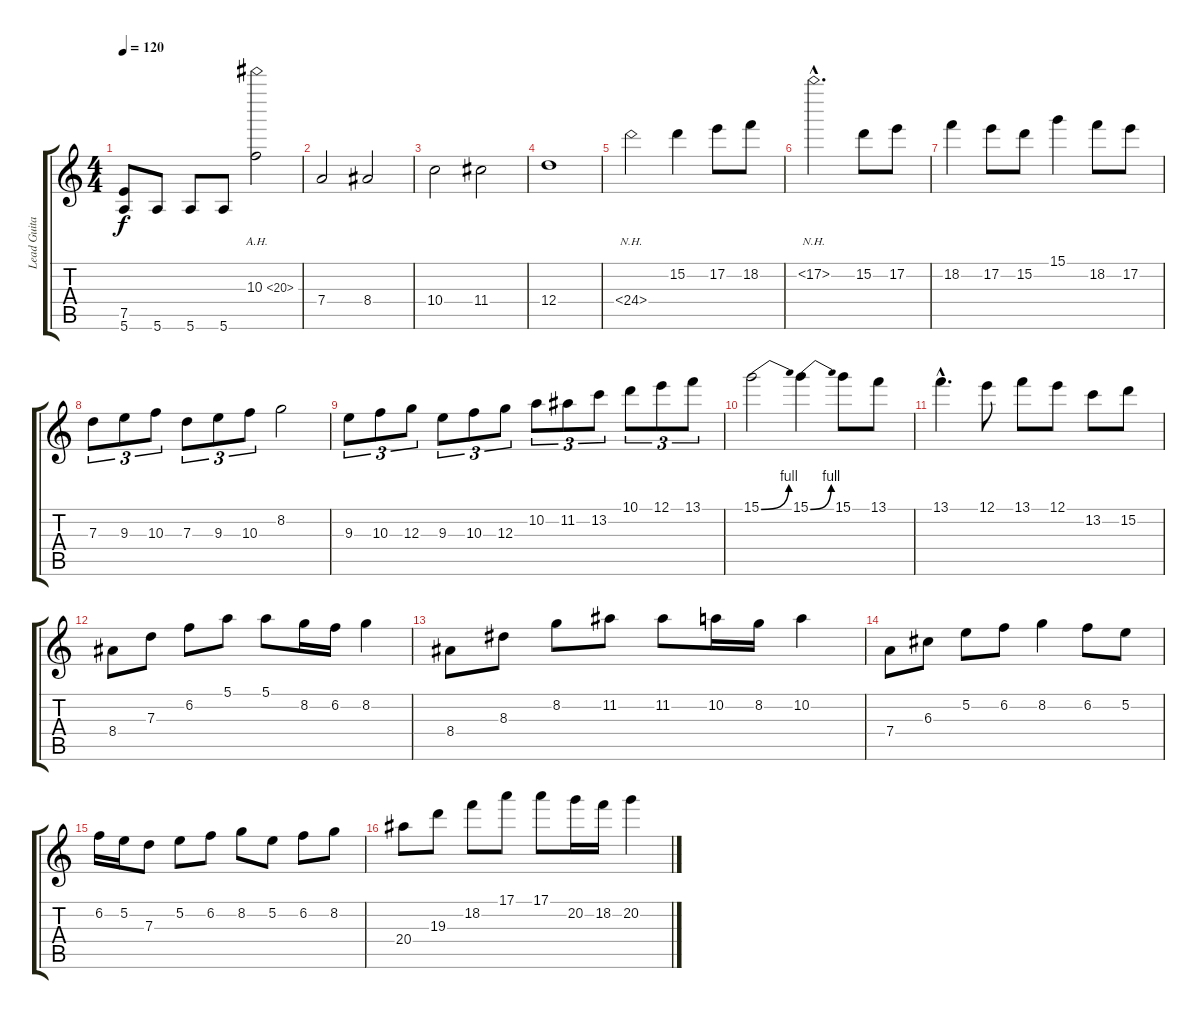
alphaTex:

\track ("Lead Guitar" "Lead Guita") {instrument distortionguitar}
\staff {score tabs}
\tuning (E4 B3 G3 D3 A2 E2) {hide}
\ts (4 4)
\tempo 120
\clef g2
\ks c
(7.5 5.6).8{dy f} 5.6.8 5.6.8 5.6.8 10.3{ah 10}.2 |
7.4.2 8.4.2 |
10.4.2 11.4.2 |
12.4.1 |
24.4{nh}.2 15.2.4 17.2.8 18.2.8 |
17.2{nh hac}.2{d} 15.2.8 17.2.8 |
18.2.4 17.2.8 15.2.8 15.1.4 18.2.8 17.2.8 |
7.3.8{tu (3 2)} 9.3.8{tu (3 2)} 10.3.8{tu (3 2)} 7.3.8{tu (3 2)} 9.3.8{tu (3 2)} 10.3.8{tu (3 2)} 8.2.2 |
9.3.8{tu (3 2)} 10.3.8{tu (3 2)} 12.3.8{tu (3 2)} 9.3.8{tu (3 2)} 10.3.8{tu (3 2)} 12.3.8{tu (3 2)} 10.2.8{tu (3 2)} 11.2.8{tu (3 2)} 13.2.8{tu (3 2)} 10.1.8{tu (3 2)} 12.1.8{tu (3 2)} 13.1.8{tu (3 2)} |
15.1{be (bend 0 0 60 4)}.2 15.1{be (bend 0 0 60 4)}.4 15.1.8 13.1.8 |
13.1{hac}.4{d} 12.1.8 13.1.8 12.1.8 13.2.8 15.2.8 |
8.4.8 7.3.8 6.2.8 5.1.8 5.1.8 8.2.16 6.2.16 8.2.4 |
8.4.8 8.3.8 8.2.8 11.2.8 11.2.8 10.2.16 8.2.16 10.2.4 |
7.4.8 6.3.8 5.2.8 6.2.8 8.2.4 6.2.8 5.2.8 |
6.2.16 5.2.16 7.3.8 5.2.8 6.2.8 8.2.8 5.2.8 6.2.8 8.2.8 |
20.4.8 19.3.8 18.2.8 17.1.8 17.1.8 20.2.16 18.2.16 20.2.4
